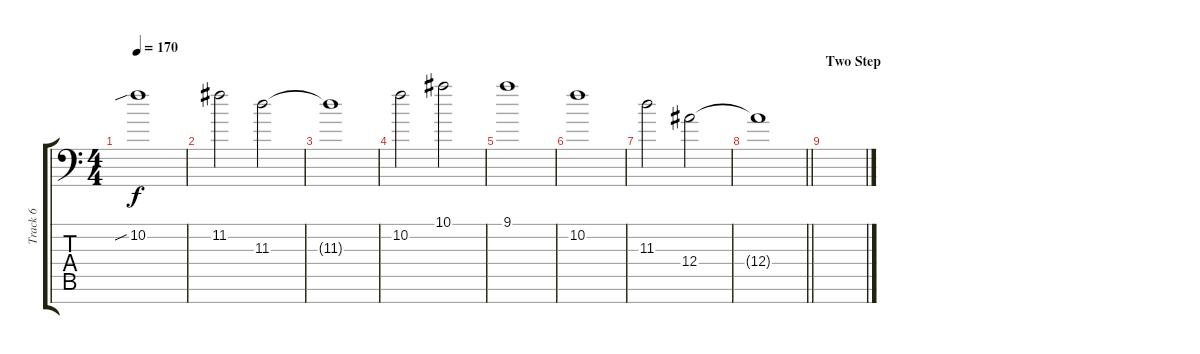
\track ("Track 6" "Track 6") {instrument overdrivenguitar}
\staff {score tabs}
\tuning (C4 G3 Eb3 Bb2 F2 C2 F1) {hide}
\ts (4 4)
\tempo 170
\clef f4
\ks c
10.2{sib}.1{dy f} |
11.2.2 11.3.2 |
11.3{t}.1 |
10.2.2 10.1.2 |
9.1.1 |
10.2.1 |
11.3.2 12.4.2 |
\barLineRight lightlight
12.4{t}.1 |
\section ("" "Two Step")
